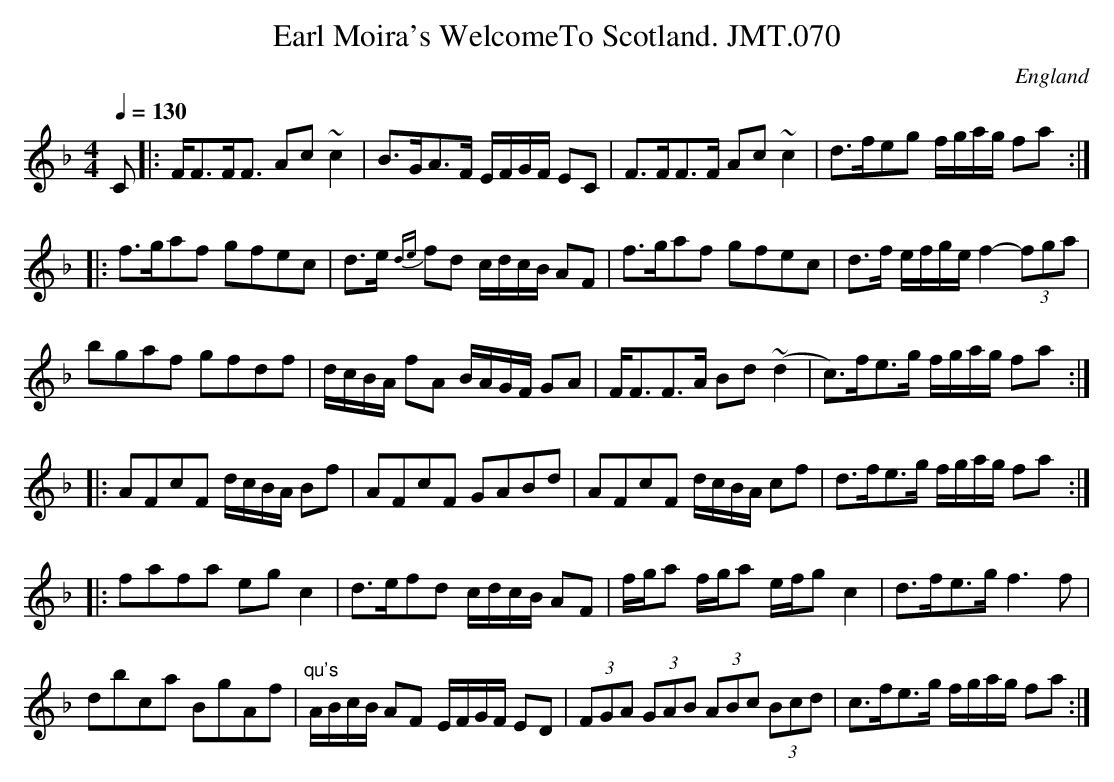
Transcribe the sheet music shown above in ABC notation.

X:1
T:Earl Moira's WelcomeTo Scotland. JMT.070
L:1/8
M:4/4
O:England
Q:1/4=130
K:F
C|:F<FF<F Ac~c2|B>GA>F E/F/G/F/ EC|F>FF>F Ac~c2|d>feg f/g/a/g/ fa:|!
|:f>gaf gfec|d>e {de}fd c/d/c/B/ AF|f>gaf gfec|d>f e/f/g/e/ f2-(3fga|!
bgaf gfdf|d/c/B/A/ fA B/A/G/F/ GA|F<FF>A Bd~(d2|c)>fe>g f/g/a/g/ fa:|!
|:AFcF d/c/B/A/ Bf|AFcF GABd|AFcF d/c/B/A/ cf|d>fe>g f/g/a/g/ fa:|!
|:fafa eg c2|d>efd c/d/c/B/ AF|f/g/a f/g/a e/f/g c2|d>fe>gf3f|!
dbca BgAf|"qu's"A/B/c/B/ AF E/F/G/F/ ED|(3FGA (3GAB (3ABc (3Bcd|\
c>fe>g f/g/a/g/ fa:|
